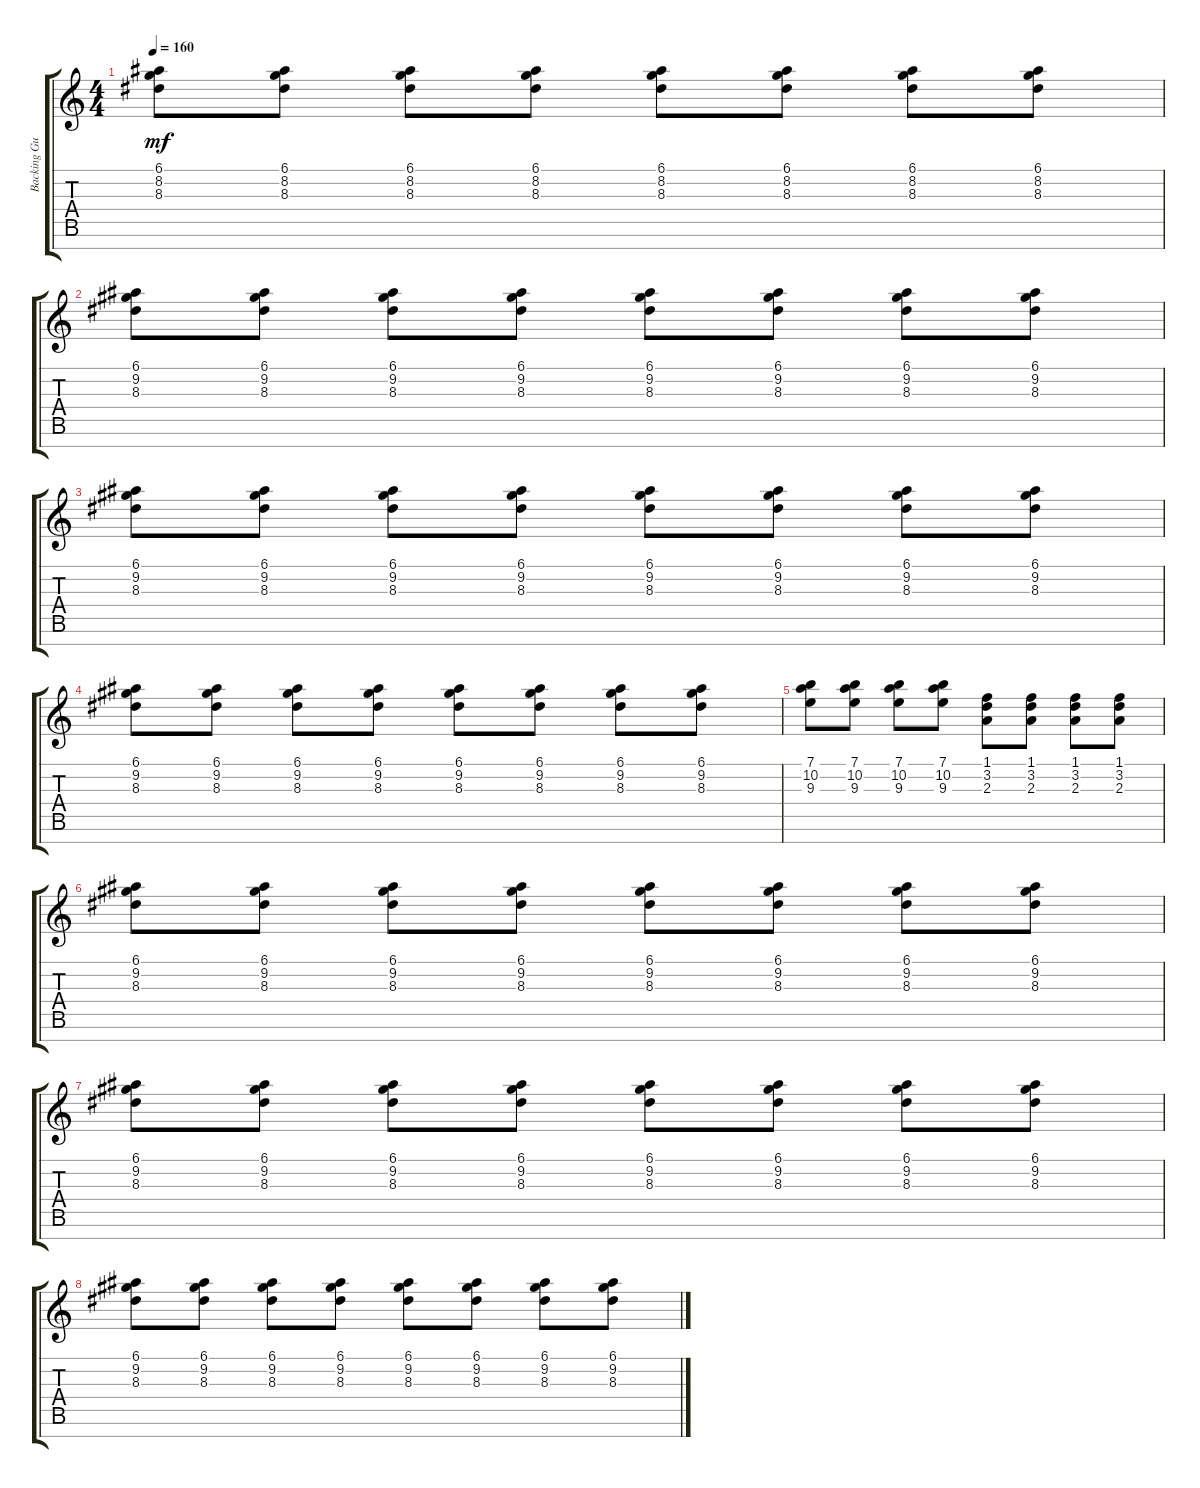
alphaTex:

\track ("Backing Guitar" "Backing Gu") {instrument overdrivenguitar}
\staff {score tabs}
\tuning (E4 B3 G3 D3 A2 E2 B1) {hide}
\ts (4 4)
\tempo 160
\clef g2
\ks c
(6.1 8.2 8.3).8{dy mf} (6.1 8.2 8.3).8 (6.1 8.2 8.3).8 (6.1 8.2 8.3).8 (6.1 8.2 8.3).8 (6.1 8.2 8.3).8 (6.1 8.2 8.3).8 (6.1 8.2 8.3).8 |
(6.1 9.2 8.3).8{volume 0} (6.1 9.2 8.3).8 (6.1 9.2 8.3).8 (6.1 9.2 8.3).8 (6.1 9.2 8.3).8 (6.1 9.2 8.3).8 (6.1 9.2 8.3).8 (6.1 9.2 8.3).8 |
(6.1 9.2 8.3).8 (6.1 9.2 8.3).8 (6.1 9.2 8.3).8 (6.1 9.2 8.3).8 (6.1 9.2 8.3).8 (6.1 9.2 8.3).8 (6.1 9.2 8.3).8 (6.1 9.2 8.3).8 |
(6.1 9.2 8.3).8 (6.1 9.2 8.3).8 (6.1 9.2 8.3).8 (6.1 9.2 8.3).8 (6.1 9.2 8.3).8 (6.1 9.2 8.3).8 (6.1 9.2 8.3).8 (6.1 9.2 8.3).8 |
(7.1 10.2 9.3).8 (7.1 10.2 9.3).8 (7.1 10.2 9.3).8 (7.1 10.2 9.3).8 (1.1 3.2 2.3).8 (1.1 3.2 2.3).8 (1.1 3.2 2.3).8 (1.1 3.2 2.3).8 |
(6.1 9.2 8.3).8 (6.1 9.2 8.3).8 (6.1 9.2 8.3).8 (6.1 9.2 8.3).8 (6.1 9.2 8.3).8 (6.1 9.2 8.3).8 (6.1 9.2 8.3).8 (6.1 9.2 8.3).8 |
(6.1 9.2 8.3).8 (6.1 9.2 8.3).8 (6.1 9.2 8.3).8 (6.1 9.2 8.3).8 (6.1 9.2 8.3).8 (6.1 9.2 8.3).8 (6.1 9.2 8.3).8 (6.1 9.2 8.3).8 |
(6.1 9.2 8.3).8 (6.1 9.2 8.3).8 (6.1 9.2 8.3).8 (6.1 9.2 8.3).8 (6.1 9.2 8.3).8 (6.1 9.2 8.3).8 (6.1 9.2 8.3).8 (6.1 9.2 8.3).8
